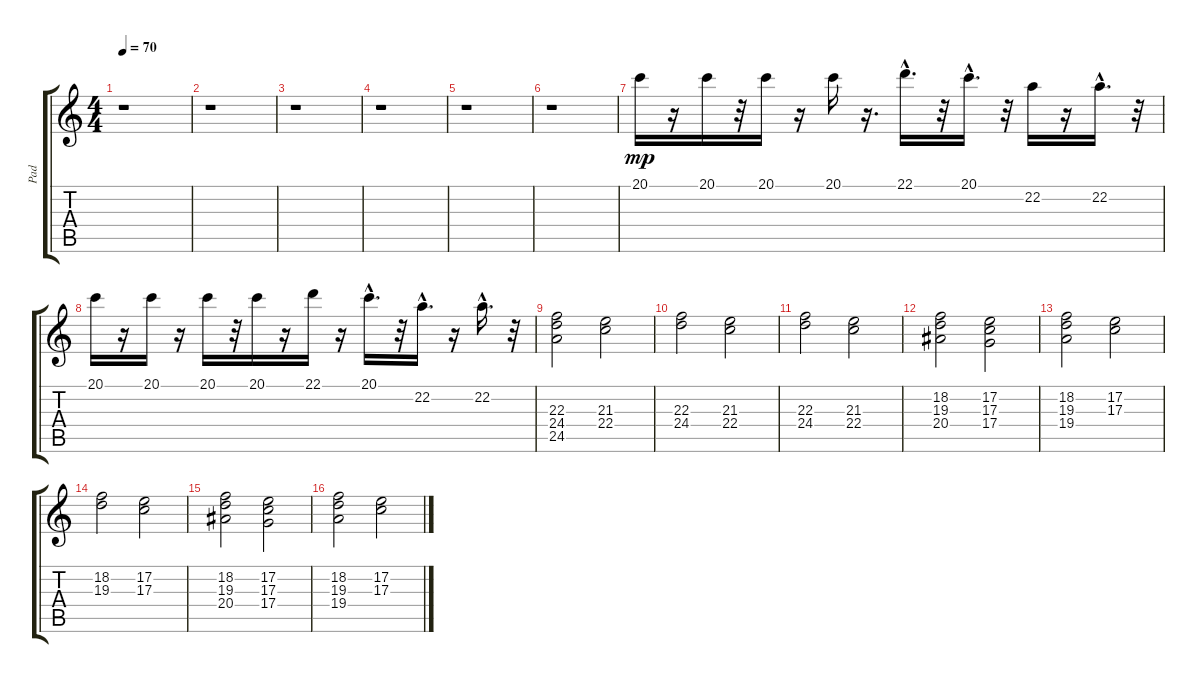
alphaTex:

\track ("Pad" "Pad") {instrument stringensemble2}
\staff {score tabs}
\tuning (E4 B3 G3 D3 A2 E2) {hide}
\ts (4 4)
\tempo 70
\clef g2
\ks c
r.1{dy mp} |
r.1 |
r.1 |
r.1 |
r.1 |
r.1 |
20.1.16 r.16 20.1.16 r.32 20.1.16 r.16 20.1.16 r.16{d} 22.1{hac}.16{d} r.32 20.1{hac}.16{d} r.32 22.2.16 r.16 22.2{hac}.16{d} r.32 |
20.1.16 r.16 20.1.16 r.16 20.1.16 r.32 20.1.16 r.16 22.1.16 r.16 20.1{hac}.16{d} r.32 22.2{hac}.16{d} r.16 22.2{hac}.16{d} r.32 |
(22.3 24.4 24.5).2 (21.3 22.4).2 |
(22.3 24.4).2 (21.3 22.4).2 |
(22.3 24.4).2 (21.3 22.4).2 |
(18.2 19.3 20.4).2 (17.2 17.3 17.4).2 |
(18.2 19.3 19.4).2 (17.2 17.3).2 |
(18.2 19.3).2 (17.2 17.3).2 |
(18.2 19.3 20.4).2 (17.2 17.3 17.4).2 |
(18.2 19.3 19.4).2 (17.2 17.3).2
